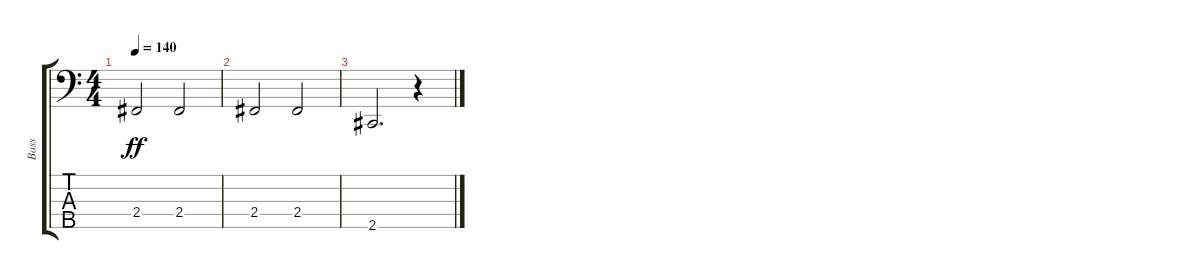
\track ("Bass" "Bass") {instrument electricbassfinger}
\staff {score tabs}
\tuning (G2 D2 A1 E1 B0) {hide}
\ts (4 4)
\tempo 140
\clef f4
\ks c
2.4.2{dy ff} 2.4.2 |
2.4.2 2.4.2 |
2.5.2{d} r.4
